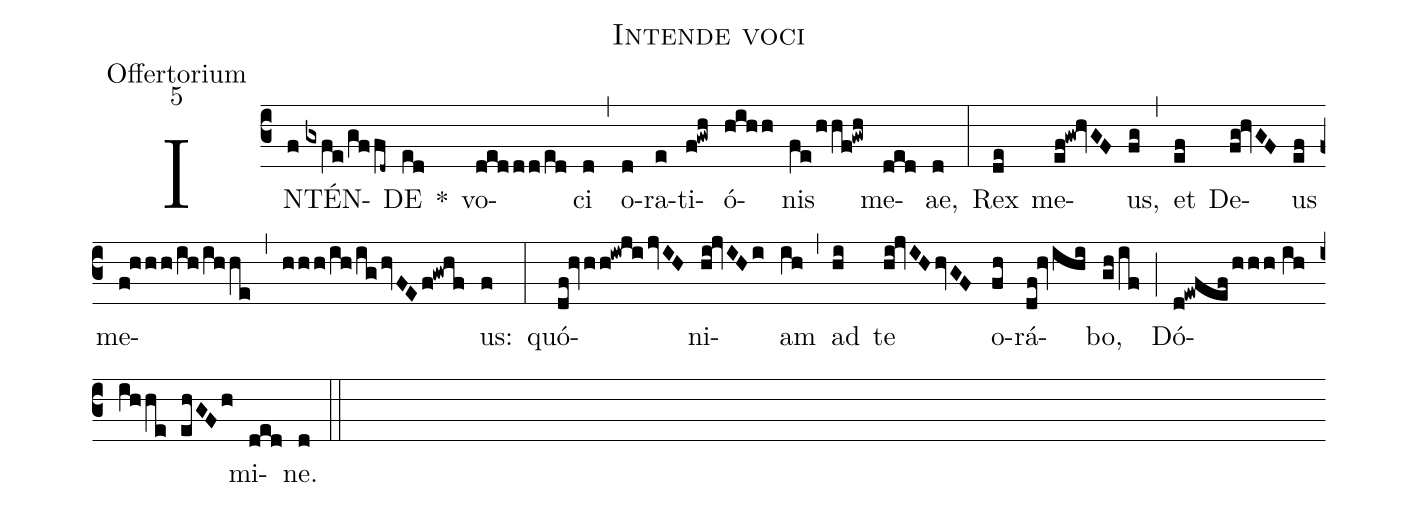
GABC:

name:Intende voci;
office-part:Offertorium;
mode:5;
%%
(c3) IN(f)TÉN(gxfe/gffd~)DE(ed) *() vo(deddd/ed)ci(d) (,) o(d)ra(e)ti(f!gwh)ó(hihh)nis(fe/hhf!gwh) me(ded)ae,(d) (:) Rex(de) me(ef!gw!hvGF)us,(fg) (,) et(ef) De(fg!hvGF)us(ef) me(f!hhh/ih/ihhe,hhh/ih/ig/hvFEf!gwhf)us:(f) (:) quó(df!hvhh!iwji/jvIH)ni(hi!jvIHi)am(ih) (,) ad(hi) te(hi!jvIHhvGF) o(fh)rá(df!hv/ihi)bo,(gh/if) (;) Dó(d!ewfef/hhh//ih/ihhe ehGFh)mi(ded)ne.(d) (::)
